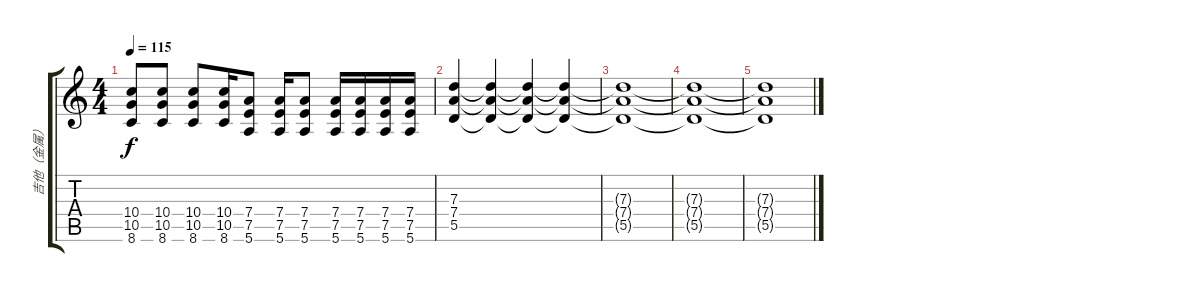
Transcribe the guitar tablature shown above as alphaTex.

\track ("吉他（金属）" "吉他（金属）") {instrument distortionguitar}
\staff {score tabs}
\tuning (E4 B3 G3 D3 A2 E2) {hide}
\ts (4 4)
\tempo 115
\clef g2
\ks c
(10.4 10.5 8.6).8{dy f} (10.4 10.5 8.6).8 (10.4 10.5 8.6).8 (10.4 10.5 8.6).16 (7.4 7.5 5.6).8 (7.4 7.5 5.6).16 (7.4 7.5 5.6).8 (7.4 7.5 5.6).16 (7.4 7.5 5.6).16 (7.4 7.5 5.6).16 (7.4 7.5 5.6).16 |
(7.3 7.4 5.5).4{volume 9} (7.3{t} 7.4{t} 5.5{t}).4 (7.3{t} 7.4{t} 5.5{t}).4 (7.3{t} 7.4{t} 5.5{t}).4 |
(7.3{t} 7.4{t} 5.5{t}).1 |
(7.3{t} 7.4{t} 5.5{t}).1 |
(7.3{t} 7.4{t} 5.5{t}).1
